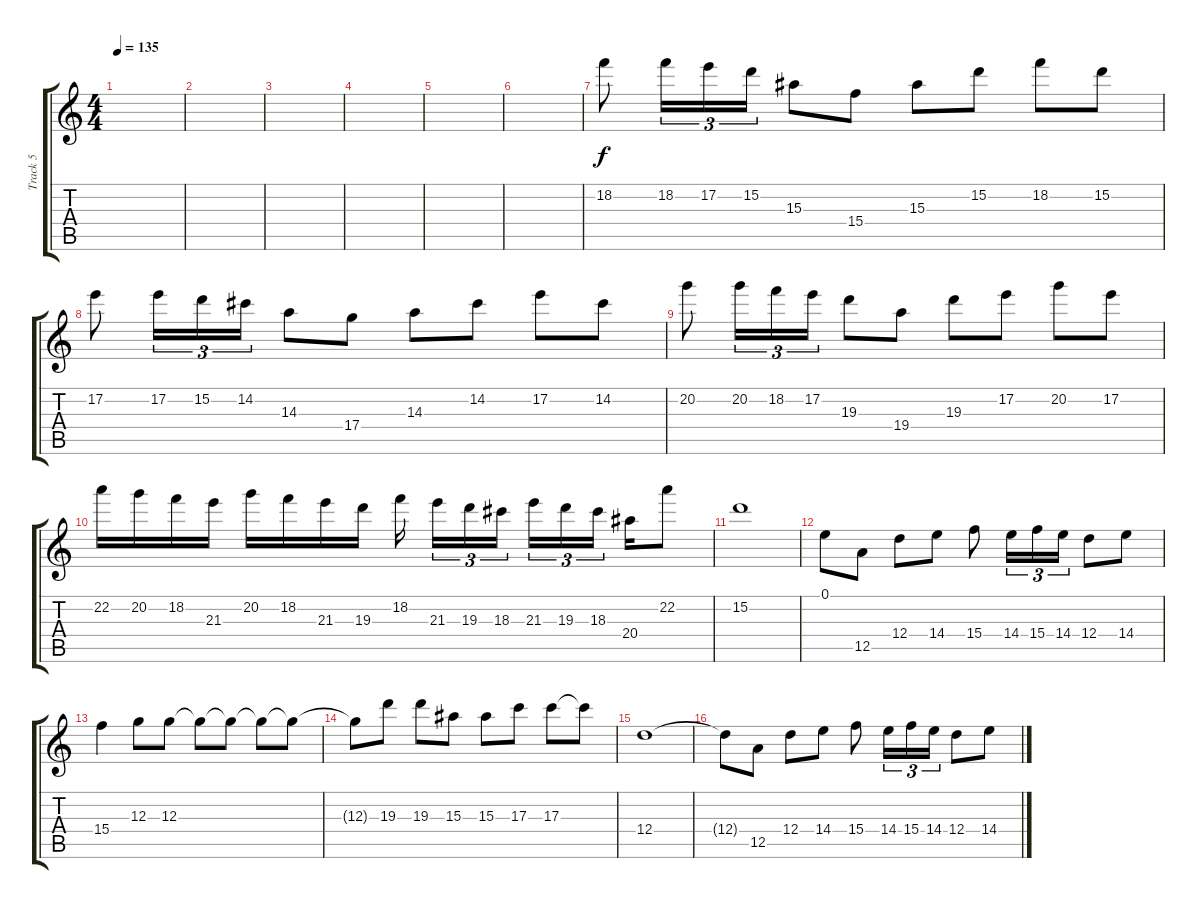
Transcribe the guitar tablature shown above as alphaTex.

\track ("Track 5" "Track 5") {instrument overdrivenguitar}
\staff {score tabs}
\tuning (E4 B3 G3 D3 A2 D2) {hide}
\ts (4 4)
\tempo 135
\clef g2
\ks c
|
|
|
|
|
|
18.2.8{volume 16 balance 16} 18.2.16{tu (3 2)} 17.2.16{tu (3 2)} 15.2.16{tu (3 2)} 15.3.8 15.4.8 15.3.8 15.2.8 18.2.8 15.2.8 |
17.2.8 17.2.16{tu (3 2)} 15.2.16{tu (3 2)} 14.2.16{tu (3 2)} 14.3.8 17.4.8 14.3.8 14.2.8 17.2.8 14.2.8 |
20.2.8 20.2.16{tu (3 2)} 18.2.16{tu (3 2)} 17.2.16{tu (3 2)} 19.3.8 19.4.8 19.3.8 17.2.8 20.2.8 17.2.8 |
22.2.16 20.2.16 18.2.16 21.3.16 20.2.16 18.2.16 21.3.16 19.3.16 18.2.16 21.3.16{tu (3 2)} 19.3.16{tu (3 2)} 18.3.16{tu (3 2)} 21.3.16{tu (3 2)} 19.3.16{tu (3 2)} 18.3.16{tu (3 2)} 20.4.16 22.2.8{volume 6} |
15.2.1 |
0.1.8 12.5.8 12.4.8 14.4.8 15.4.8 14.4.16{tu (3 2)} 15.4.16{tu (3 2)} 14.4.16{tu (3 2)} 12.4.8 14.4.8 |
15.4.4 12.3.8 12.3.8 12.3{t}.8 12.3{t}.8 12.3{t}.8 12.3{t}.8 |
12.3{t}.8 19.3.8 19.3.8 15.3.8 15.3.8 17.3.8 17.3.8 17.3{t}.8 |
12.4.1 |
12.4{t}.8 12.5.8 12.4.8 14.4.8 15.4.8 14.4.16{tu (3 2)} 15.4.16{tu (3 2)} 14.4.16{tu (3 2)} 12.4.8 14.4.8
